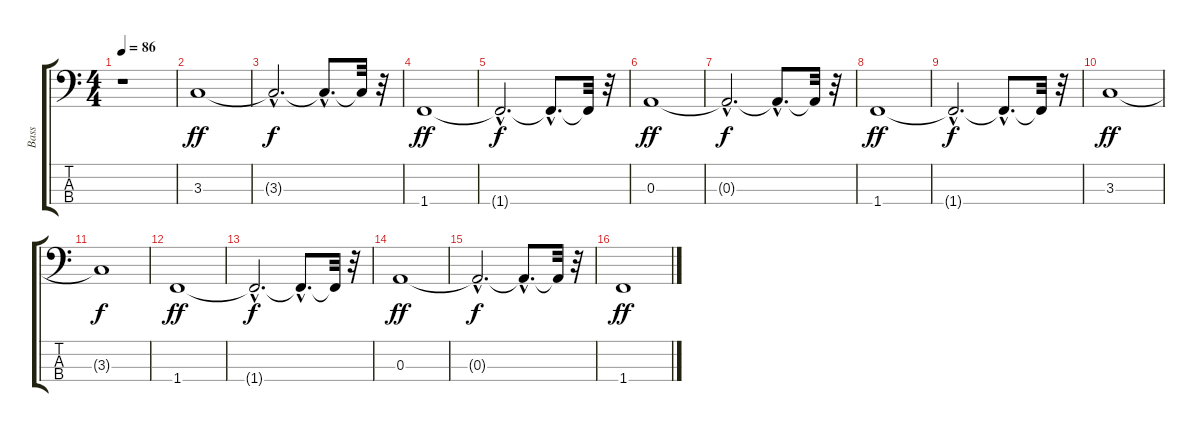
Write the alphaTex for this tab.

\track ("Bass" "Bass") {instrument electricbassfinger}
\staff {score tabs}
\tuning (G2 D2 A1 E1) {hide}
\ts (4 4)
\tempo 86
\clef f4
\ks c
r.1{dy ff instrument electricbassfinger} |
3.3.1 |
3.3{hac t}.2{d dy f} 3.3{hac t}.8{d} 3.3{t}.32 r.32 |
1.4.1{dy ff} |
1.4{hac t}.2{d dy f} 1.4{hac t}.8{d} 1.4{t}.32 r.32 |
0.3.1{dy ff} |
0.3{hac t}.2{d dy f} 0.3{hac t}.8{d} 0.3{t}.32 r.32 |
1.4.1{dy ff} |
1.4{hac t}.2{d dy f} 1.4{hac t}.8{d} 1.4{t}.32 r.32 |
3.3.1{dy ff} |
3.3{t}.1{dy f} |
1.4.1{dy ff} |
1.4{hac t}.2{d dy f} 1.4{hac t}.8{d} 1.4{t}.32 r.32 |
0.3.1{dy ff} |
0.3{hac t}.2{d dy f} 0.3{hac t}.8{d} 0.3{t}.32 r.32 |
1.4.1{dy ff}
